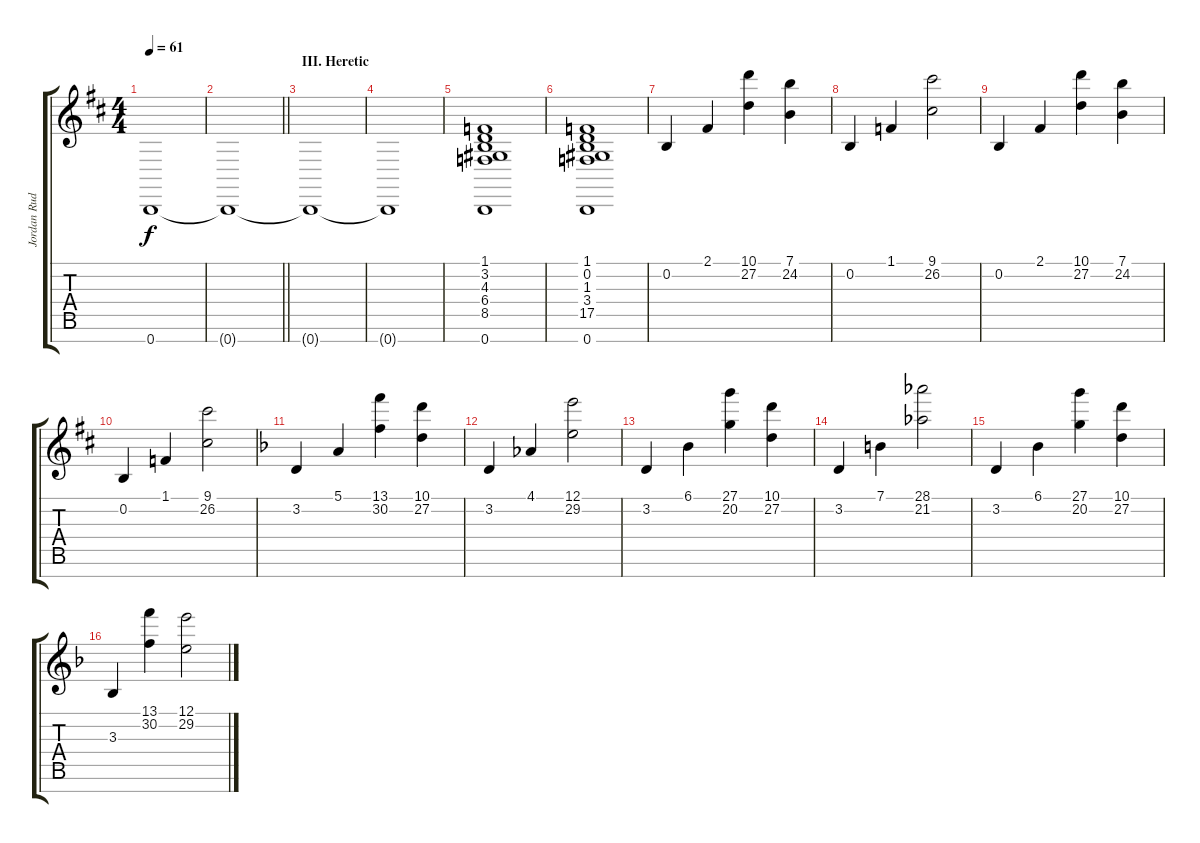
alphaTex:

\track ("Jordan Rudess - Keyboard" "Jordan Rud") {instrument acousticgrandpiano}
\staff {score tabs}
\tuning (E4 B3 G3 D3 A2 E2 B1) {hide}
\ts (4 4)
\tempo 61
\clef g2
\ks bminor
0.7{t}.1{dy f} |
\barLineRight lightlight
0.7{t}.1 |
\section ("" "III. Heretic")
0.7{t}.1 |
0.7{t}.1{volume 0} |
(1.1 3.2 4.3 6.4 8.5 0.7).1{volume 13 instrument acousticgrandpiano} |
(1.1 0.2 1.3 3.4 17.5 0.7).1 |
0.2.4 2.1.4 (10.1 27.2).4 (7.1 24.2).4 |
0.2.4 1.1.4 (9.1 26.2).2 |
0.2.4 2.1.4 (10.1 27.2).4 (7.1 24.2).4 |
0.2.4 1.1.4 (9.1 26.2).2 |
\ks dminor
3.2.4 5.1.4 (13.1 30.2).4 (10.1 27.2).4 |
3.2.4 4.1.4 (12.1 29.2).2 |
3.2.4 6.1.4 (27.1 20.2).4 (10.1 27.2).4 |
3.2.4 7.1.4 (28.1 21.2).2 |
3.2.4 6.1.4 (27.1 20.2).4 (10.1 27.2).4 |
3.3.4 (13.1 30.2).4 (12.1 29.2).2
